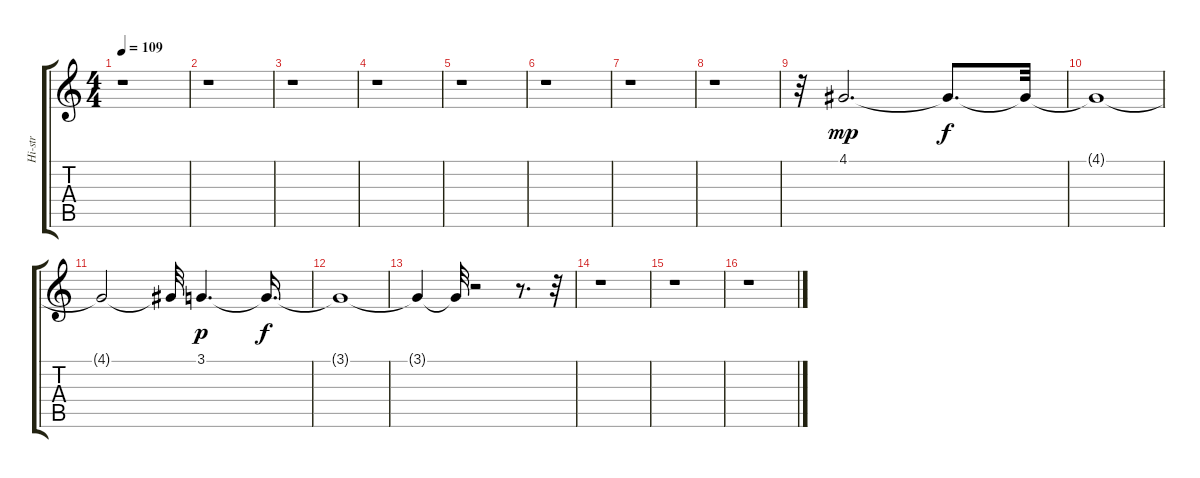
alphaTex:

\track ("Hi-str" "Hi-str") {instrument stringensemble2}
\staff {score tabs}
\tuning (E4 B3 G3 D3 A2 E2) {hide}
\ts (4 4)
\tempo 109
\clef g2
\ks c
r.1{dy f} |
r.1 |
r.1 |
r.1 |
r.1 |
r.1 |
r.1 |
r.1 |
r.32 4.1.2{d dy mp volume 11} 4.1{t}.8{d dy f} 4.1{t}.32 |
4.1{t}.1 |
4.1{t}.2 4.1{t}.32 3.1.4{d dy p} 3.1{t}.16{d dy f} |
3.1{t}.1 |
3.1{t}.4 3.1{t}.32 r.2 r.8{d} r.32 |
r.1 |
r.1 |
r.1
